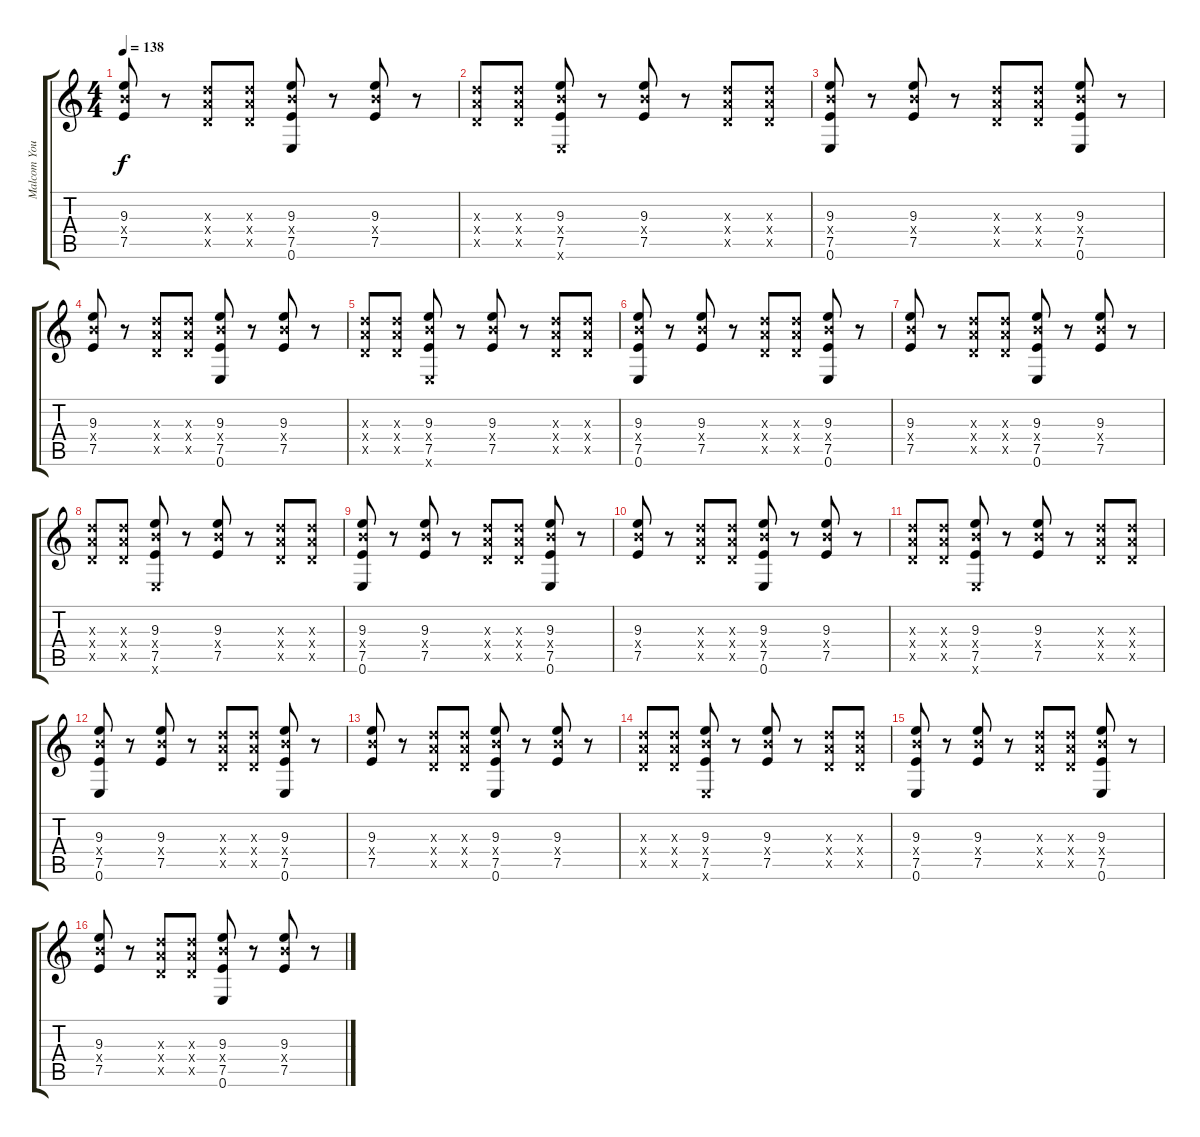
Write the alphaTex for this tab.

\track ("Malcom Young" "Malcom You") {instrument overdrivenguitar}
\staff {score tabs}
\tuning (E4 B3 G3 D3 A2 E2) {hide}
\ts (4 4)
\tempo 138
\clef g2
\ks c
(9.3 9.4{x} 7.5).8{dy f} r.8 (7.3{x} 7.4{x} 5.5{x}).8 (7.3{x} 7.4{x} 5.5{x}).8 (9.3 9.4{x} 7.5 0.6).8 r.8 (9.3 9.4{x} 7.5).8 r.8 |
(7.3{x} 7.4{x} 5.5{x}).8 (7.3{x} 7.4{x} 5.5{x}).8 (9.3 9.4{x} 7.5 0.6{x}).8 r.8 (9.3 9.4{x} 7.5).8 r.8 (7.3{x} 7.4{x} 5.5{x}).8 (7.3{x} 7.4{x} 5.5{x}).8 |
(9.3 9.4{x} 7.5 0.6).8 r.8 (9.3 9.4{x} 7.5).8 r.8 (7.3{x} 7.4{x} 5.5{x}).8 (7.3{x} 7.4{x} 5.5{x}).8 (9.3 9.4{x} 7.5 0.6).8 r.8 |
(9.3 9.4{x} 7.5).8 r.8 (7.3{x} 7.4{x} 5.5{x}).8 (7.3{x} 7.4{x} 5.5{x}).8 (9.3 9.4{x} 7.5 0.6).8 r.8 (9.3 9.4{x} 7.5).8 r.8 |
(7.3{x} 7.4{x} 5.5{x}).8 (7.3{x} 7.4{x} 5.5{x}).8 (9.3 9.4{x} 7.5 0.6{x}).8 r.8 (9.3 9.4{x} 7.5).8 r.8 (7.3{x} 7.4{x} 5.5{x}).8 (7.3{x} 7.4{x} 5.5{x}).8 |
(9.3 9.4{x} 7.5 0.6).8 r.8 (9.3 9.4{x} 7.5).8 r.8 (7.3{x} 7.4{x} 5.5{x}).8 (7.3{x} 7.4{x} 5.5{x}).8 (9.3 9.4{x} 7.5 0.6).8 r.8 |
(9.3 9.4{x} 7.5).8 r.8 (7.3{x} 7.4{x} 5.5{x}).8 (7.3{x} 7.4{x} 5.5{x}).8 (9.3 9.4{x} 7.5 0.6).8 r.8 (9.3 9.4{x} 7.5).8 r.8 |
(7.3{x} 7.4{x} 5.5{x}).8 (7.3{x} 7.4{x} 5.5{x}).8 (9.3 9.4{x} 7.5 0.6{x}).8 r.8 (9.3 9.4{x} 7.5).8 r.8 (7.3{x} 7.4{x} 5.5{x}).8 (7.3{x} 7.4{x} 5.5{x}).8 |
(9.3 9.4{x} 7.5 0.6).8 r.8 (9.3 9.4{x} 7.5).8 r.8 (7.3{x} 7.4{x} 5.5{x}).8 (7.3{x} 7.4{x} 5.5{x}).8 (9.3 9.4{x} 7.5 0.6).8 r.8 |
(9.3 9.4{x} 7.5).8 r.8 (7.3{x} 7.4{x} 5.5{x}).8 (7.3{x} 7.4{x} 5.5{x}).8 (9.3 9.4{x} 7.5 0.6).8 r.8 (9.3 9.4{x} 7.5).8 r.8 |
(7.3{x} 7.4{x} 5.5{x}).8 (7.3{x} 7.4{x} 5.5{x}).8 (9.3 9.4{x} 7.5 0.6{x}).8 r.8 (9.3 9.4{x} 7.5).8 r.8 (7.3{x} 7.4{x} 5.5{x}).8 (7.3{x} 7.4{x} 5.5{x}).8 |
(9.3 9.4{x} 7.5 0.6).8 r.8 (9.3 9.4{x} 7.5).8 r.8 (7.3{x} 7.4{x} 5.5{x}).8 (7.3{x} 7.4{x} 5.5{x}).8 (9.3 9.4{x} 7.5 0.6).8 r.8 |
(9.3 9.4{x} 7.5).8 r.8 (7.3{x} 7.4{x} 5.5{x}).8 (7.3{x} 7.4{x} 5.5{x}).8 (9.3 9.4{x} 7.5 0.6).8 r.8 (9.3 9.4{x} 7.5).8 r.8 |
(7.3{x} 7.4{x} 5.5{x}).8 (7.3{x} 7.4{x} 5.5{x}).8 (9.3 9.4{x} 7.5 0.6{x}).8 r.8 (9.3 9.4{x} 7.5).8 r.8 (7.3{x} 7.4{x} 5.5{x}).8 (7.3{x} 7.4{x} 5.5{x}).8 |
(9.3 9.4{x} 7.5 0.6).8 r.8 (9.3 9.4{x} 7.5).8 r.8 (7.3{x} 7.4{x} 5.5{x}).8 (7.3{x} 7.4{x} 5.5{x}).8 (9.3 9.4{x} 7.5 0.6).8 r.8 |
(9.3 9.4{x} 7.5).8 r.8 (7.3{x} 7.4{x} 5.5{x}).8 (7.3{x} 7.4{x} 5.5{x}).8 (9.3 9.4{x} 7.5 0.6).8 r.8 (9.3 9.4{x} 7.5).8 r.8
